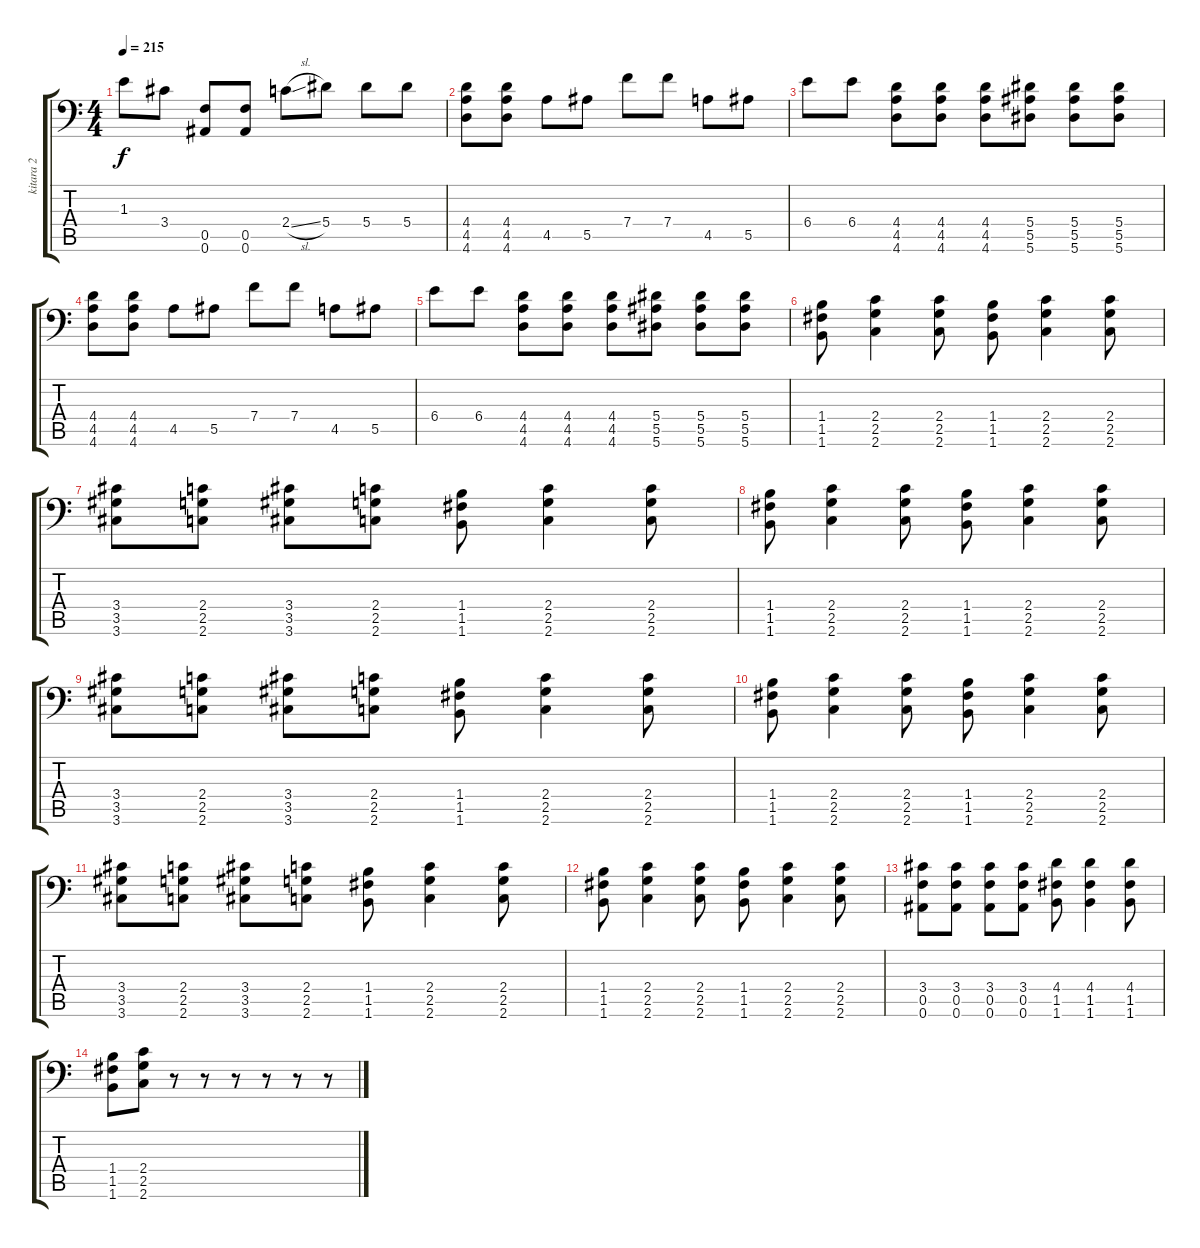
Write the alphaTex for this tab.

\track ("kitara 2" "kitara 2") {instrument distortionguitar}
\staff {score tabs}
\tuning (C4 G3 Eb3 Bb2 F2 Bb1) {hide}
\ts (4 4)
\tempo 215
\clef f4
\ks c
1.3.8{dy f} 3.4.8 (0.5 0.6).8 (0.5 0.6).8 2.4{sl}.8 5.4.8 5.4.8 5.4.8 |
(4.4 4.5 4.6).8 (4.4 4.5 4.6).8 4.5.8 5.5.8 7.4.8 7.4.8 4.5.8 5.5.8 |
6.4.8 6.4.8 (4.4 4.5 4.6).8 (4.4 4.5 4.6).8 (4.4 4.5 4.6).8 (5.4 5.5 5.6).8 (5.4 5.5 5.6).8 (5.4 5.5 5.6).8 |
(4.4 4.5 4.6).8 (4.4 4.5 4.6).8 4.5.8 5.5.8 7.4.8 7.4.8 4.5.8 5.5.8 |
6.4.8 6.4.8 (4.4 4.5 4.6).8 (4.4 4.5 4.6).8 (4.4 4.5 4.6).8 (5.4 5.5 5.6).8 (5.4 5.5 5.6).8 (5.4 5.5 5.6).8 |
(1.4 1.5 1.6).8{instrument distortionguitar} (2.4 2.5 2.6).4 (2.4 2.5 2.6).8 (1.4 1.5 1.6).8 (2.4 2.5 2.6).4 (2.4 2.5 2.6).8 |
(3.4 3.5 3.6).8 (2.4 2.5 2.6).8 (3.4 3.5 3.6).8 (2.4 2.5 2.6).8 (1.4 1.5 1.6).8 (2.4 2.5 2.6).4 (2.4 2.5 2.6).8 |
(1.4 1.5 1.6).8 (2.4 2.5 2.6).4 (2.4 2.5 2.6).8 (1.4 1.5 1.6).8 (2.4 2.5 2.6).4 (2.4 2.5 2.6).8 |
(3.4 3.5 3.6).8 (2.4 2.5 2.6).8 (3.4 3.5 3.6).8 (2.4 2.5 2.6).8 (1.4 1.5 1.6).8 (2.4 2.5 2.6).4 (2.4 2.5 2.6).8 |
(1.4 1.5 1.6).8 (2.4 2.5 2.6).4 (2.4 2.5 2.6).8 (1.4 1.5 1.6).8 (2.4 2.5 2.6).4 (2.4 2.5 2.6).8 |
(3.4 3.5 3.6).8 (2.4 2.5 2.6).8 (3.4 3.5 3.6).8 (2.4 2.5 2.6).8 (1.4 1.5 1.6).8 (2.4 2.5 2.6).4 (2.4 2.5 2.6).8 |
(1.4 1.5 1.6).8 (2.4 2.5 2.6).4 (2.4 2.5 2.6).8 (1.4 1.5 1.6).8 (2.4 2.5 2.6).4 (2.4 2.5 2.6).8 |
(3.4 0.5 0.6).8 (3.4 0.5 0.6).8 (3.4 0.5 0.6).8 (3.4 0.5 0.6).8 (4.4 1.5 1.6).8 (4.4 1.5 1.6).4 (4.4 1.5 1.6).8 |
(1.4 1.5 1.6).8 (2.4 2.5 2.6).8 r.8 r.8 r.8 r.8 r.8 r.8
